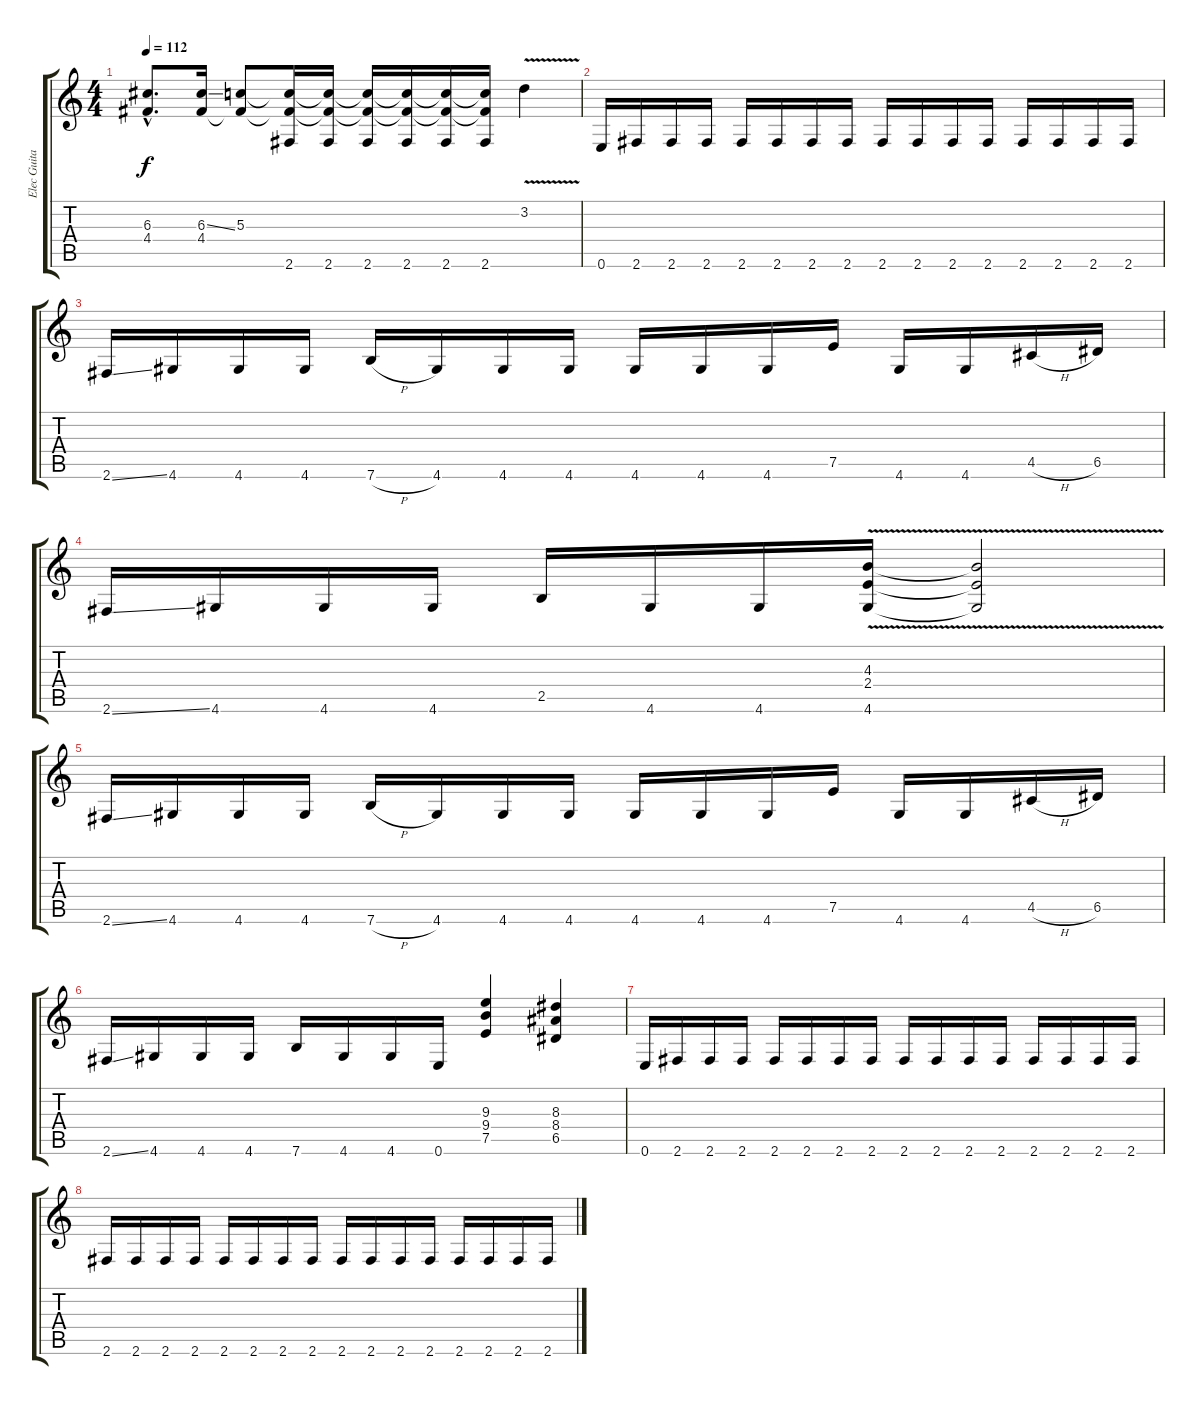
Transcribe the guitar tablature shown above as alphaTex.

\track ("Elec Guitar 1" "Elec Guita") {instrument overdrivenguitar}
\staff {score tabs}
\tuning (E4 B3 G3 D3 A2 E2) {hide}
\ts (4 4)
\tempo 112
\clef g2
\ks c
(6.3{hac} 4.4{hac}).8{d dy f} (6.3{ss} 4.4).16 (5.3 4.4{t}).8 (5.3{t} 4.4{t} 2.6).16 (5.3{t} 4.4{t} 2.6).16 (5.3{t} 4.4{t} 2.6).16 (5.3{t} 4.4{t} 2.6).16 (5.3{t} 4.4{t} 2.6).16 (5.3{t} 4.4{t} 2.6).16 3.2{v}.4 |
0.6.16 2.6.16 2.6.16 2.6.16 2.6.16 2.6.16 2.6.16 2.6.16 2.6.16 2.6.16 2.6.16 2.6.16 2.6.16 2.6.16 2.6.16 2.6.16 |
2.6{ss}.16 4.6.16 4.6.16 4.6.16 7.6{h}.16 4.6.16 4.6.16 4.6.16 4.6.16 4.6.16 4.6.16 7.5.16 4.6.16 4.6.16 4.5{h}.16 6.5.16 |
2.6{ss}.16 4.6.16 4.6.16 4.6.16 2.5.16 4.6.16 4.6.16 (4.3{v} 2.4{v} 4.6{v}).16 (4.3{t} 2.4{t} 4.6{t}).2 |
2.6{ss}.16 4.6.16 4.6.16 4.6.16 7.6{h}.16 4.6.16 4.6.16 4.6.16 4.6.16 4.6.16 4.6.16 7.5.16 4.6.16 4.6.16 4.5{h}.16 6.5.16 |
2.6{ss}.16 4.6.16 4.6.16 4.6.16 7.6.16 4.6.16 4.6.16 0.6.16 (9.3 9.4 7.5).4 (8.3 8.4 6.5).4 |
0.6.16 2.6.16 2.6.16 2.6.16 2.6.16 2.6.16 2.6.16 2.6.16 2.6.16 2.6.16 2.6.16 2.6.16 2.6.16 2.6.16 2.6.16 2.6.16 |
2.6.16 2.6.16 2.6.16 2.6.16 2.6.16 2.6.16 2.6.16 2.6.16 2.6.16 2.6.16 2.6.16 2.6.16 2.6.16 2.6.16 2.6.16 2.6.16
